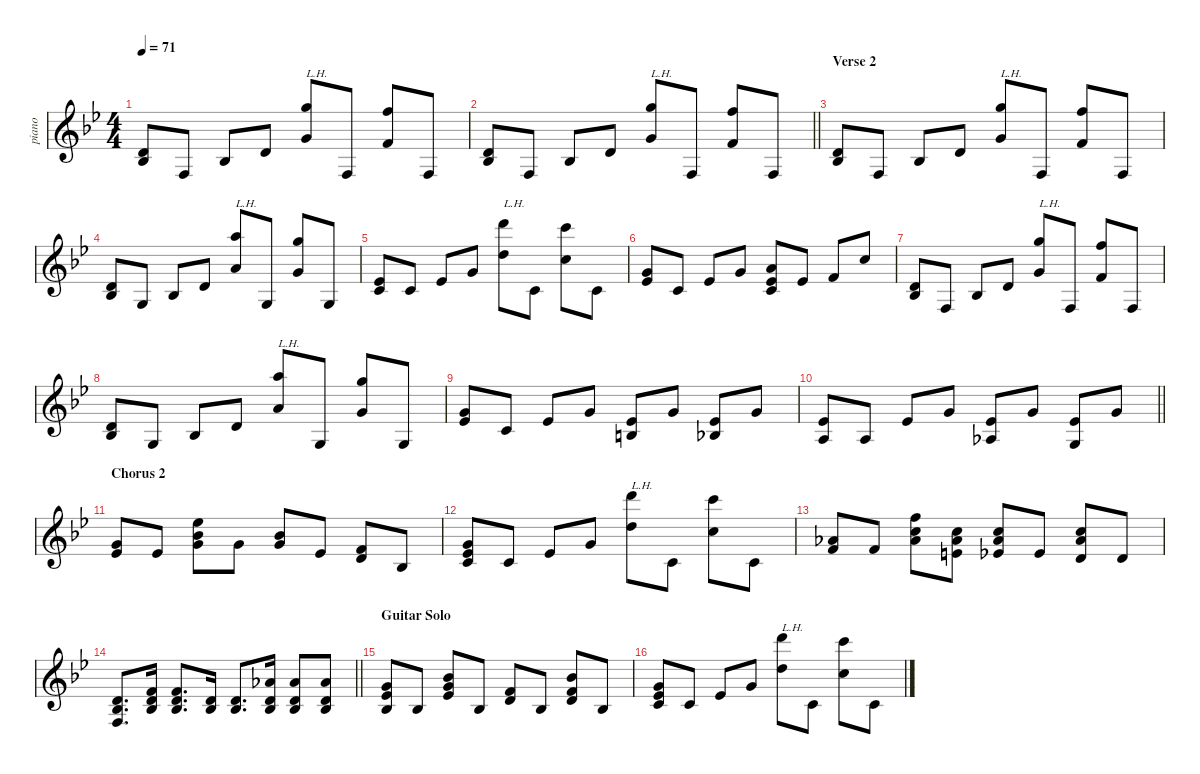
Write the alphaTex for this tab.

\defaultSystemsLayout 8
\hideDynamics
\bracketExtendMode nobrackets
\otherSystemsTrackNameOrientation horizontal
\track ("Piano (RH)-show" "piano") {mute instrument acousticgrandpiano}
\staff {score}
\tuning (F4 C4 F3 C3 F2 C2)
\ts (4 4)
\tempo 71
\clef g2
\ks gminor
(9.3{acc forcenatural} 10.4{acc b}).8{dy f beam Up} 5.4{acc forcenatural}.8{beam Up} 5.3{acc b}.8{beam Up} 9.3{acc forcenatural}.8{beam Up} (14.1{acc forcenatural} 14.3{acc forcenatural}).8{txt "L.H." dy mp beam Up} 0.3{acc forcenatural}.8{dy f beam Up} (17.2{acc forcenatural} 0.1{acc forcenatural}).8{dy mp beam Up} 0.3{acc forcenatural}.8{dy f beam Up} |
\barLineRight lightlight
(2.2{acc forcenatural} 5.3{acc b}).8{beam Up} 5.4{acc forcenatural}.8{beam Up} 5.3{acc b}.8{beam Up} 9.3{acc forcenatural}.8{beam Up} (14.1{acc forcenatural} 14.3{acc forcenatural}).8{txt "L.H." dy mf beam Up} 0.3{acc forcenatural}.8{dy f beam Up} (17.2{acc forcenatural} 0.1{acc forcenatural}).8{dy mf beam Up} 0.3{acc forcenatural}.8{dy f beam Up} |
\section ("" "Verse 2")
(2.2{acc forcenatural} 5.3{acc b}).8{beam Up} 5.4{acc forcenatural}.8{beam Up} 5.3{acc b}.8{beam Up} 9.3{acc forcenatural}.8{beam Up} (14.1{acc forcenatural} 14.3{acc forcenatural}).8{txt "L.H." beam Up} 0.3{acc forcenatural}.8{beam Up} (17.2{acc forcenatural} 0.1{acc forcenatural}).8{beam Up} 0.3{acc forcenatural}.8{beam Up} |
(2.2{acc forcenatural} 5.3{acc b}).8{beam Up} 2.3{acc forcenatural}.8{beam Up} 5.3{acc b}.8{beam Up} 9.3{acc forcenatural}.8{beam Up} (16.1{acc forcenatural} 16.3{acc forcenatural}).8{txt "L.H." beam Up} 14.5{acc forcenatural}.8{beam Up} (14.1{acc forcenatural} 14.3{acc forcenatural}).8{beam Up} 14.5{acc forcenatural}.8{beam Up} |
(0.2{acc forcenatural} 10.3{acc b}).8{beam Up} 0.2{acc forcenatural}.8{beam Up} 3.2{acc b}.8{beam Up} 7.2{acc forcenatural}.8{beam Up} (21.1{acc forcenatural} 21.3{acc forcenatural}).8{txt "L.H." beam Down} 0.2{acc forcenatural}.8{beam Down} (19.1{acc forcenatural} 19.3{acc forcenatural}).8{beam Down} 0.2{acc forcenatural}.8{beam Down} |
(2.1{acc forcenatural} 3.2{acc b}).8{beam Up} 0.2{acc forcenatural}.8{beam Up} 3.2{acc b}.8{beam Up} 2.1{acc forcenatural}.8{beam Up} (7.3{acc forcenatural} 4.1{acc forcenatural} 3.2{acc b}).8{beam Up} 3.2{acc b}.8{beam Up} 5.2{acc forcenatural}.8{beam Up} 7.1{acc forcenatural}.8{beam Up} |
(9.3{acc forcenatural} 10.4{acc b}).8{beam Up} 5.4{acc forcenatural}.8{beam Up} 5.3{acc b}.8{beam Up} 9.3{acc forcenatural}.8{beam Up} (14.1{acc forcenatural} 14.3{acc forcenatural}).8{txt "L.H." beam Up} 0.3{acc forcenatural}.8{beam Up} (17.2{acc forcenatural} 0.1{acc forcenatural}).8{beam Up} 0.3{acc forcenatural}.8{beam Up} |
(2.2{acc forcenatural} 5.3{acc b}).8{beam Up} 2.3{acc forcenatural}.8{beam Up} 5.3{acc b}.8{beam Up} 9.3{acc forcenatural}.8{beam Up} (16.1{acc forcenatural} 16.3{acc forcenatural}).8{txt "L.H." beam Up} 14.5{acc forcenatural}.8{beam Up} (14.1{acc forcenatural} 14.3{acc forcenatural}).8{beam Up} 2.3{acc forcenatural}.8{beam Up} |
(2.1{acc forcenatural} 3.2{acc b}).8{beam Up} 0.2{acc forcenatural}.8{beam Up} 3.2{acc b}.8{beam Up} 2.1{acc forcenatural}.8{beam Up} (3.2{acc b} 6.3{acc forcenatural}).8{beam Up} 2.1{acc forcenatural}.8{beam Up} (3.2{acc b} 5.3{acc b}).8{beam Up} 2.1{acc forcenatural}.8{beam Up} |
\barLineRight lightlight
(3.2{acc b} 4.3{acc forcenatural}).8{beam Up} 4.3{acc forcenatural}.8{beam Up} 3.2{acc b}.8{beam Up} 2.1{acc forcenatural}.8{beam Up} (3.2{acc b} 3.3{acc b}).8{beam Up} 2.1{acc forcenatural}.8{beam Up} (3.2{acc b} 2.3{acc forcenatural}).8{beam Up} 2.1{acc forcenatural}.8{beam Up} |
\section ("" "Chorus 2")
(2.1{acc forcenatural} 3.2{acc b}).8{beam Up} 3.2{acc b}.8{beam Up} (10.1{acc b} 10.2{acc b} 14.3{acc forcenatural}).8{beam Down} 14.3{acc forcenatural}.8{beam Down} (10.2{acc b} 14.3{acc forcenatural}).8{beam Up} 10.3{acc b}.8{beam Up} (0.1{acc forcenatural} 9.3{acc forcenatural}).8{beam Up} 10.4{acc b}.8{beam Up} |
(0.2{acc forcenatural} 14.3{acc forcenatural} 15.4{acc b}).8{beam Up} 0.2{acc forcenatural}.8{beam Up} 3.2{acc b}.8{beam Up} 2.1{acc forcenatural}.8{beam Up} (21.1{acc forcenatural} 21.3{acc forcenatural}).8{txt "L.H." beam Down} 0.2{acc forcenatural}.8{beam Down} (19.1{acc forcenatural} 19.3{acc forcenatural}).8{beam Down} 0.2{acc forcenatural}.8{beam Down} |
(8.2{acc b} 0.1{acc forcenatural}).8{beam Up} 0.1{acc forcenatural}.8{beam Up} (12.1{acc forcenatural} 12.2{acc forcenatural} 15.3{acc b}).8{beam Down} (12.2{acc forcenatural} 15.3{acc b} 16.4{acc forcenatural}).8{beam Down} (12.2{acc forcenatural} 15.3{acc b} 15.4{acc b}).8{beam Up} 15.4{acc b}.8{beam Up} (7.1{acc forcenatural} 8.2{acc b} 9.3{acc forcenatural}).8{beam Up} 2.2{acc forcenatural}.8{beam Up} |
\barLineRight lightlight
(5.4{acc forcenatural} 2.2{acc forcenatural} 5.3{acc b}).8{d beam Up} (0.1{acc forcenatural} 2.2{acc forcenatural} 5.3{acc b}).16{beam Up} (0.1{acc forcenatural} 2.2{acc forcenatural} 5.3{acc b}).8{d beam Up} (2.2{acc forcenatural} 5.3{acc b}).16{beam Up} (2.2{acc forcenatural} 5.3{acc b}).8{d beam Up} (3.1{acc b} 2.2{acc forcenatural} 5.3{acc b}).16{beam Up} (3.1{acc b} 2.2{acc forcenatural} 5.3{acc b}).8{beam Up} (3.1{acc b} 2.2{acc forcenatural} 5.3{acc b}).8{beam Up} |
\section ("" "Guitar Solo")
(2.1{acc forcenatural} 3.2{acc b} 5.3{acc b}).8{beam Up} 5.3{acc b}.8{beam Up} (17.3{acc b} 2.1{acc forcenatural} 3.2{acc b}).8{beam Up} 5.3{acc b}.8{beam Up} (0.1{acc forcenatural} 2.2{acc forcenatural}).8{beam Up} 5.3{acc b}.8{beam Up} (0.1{acc forcenatural} 10.2{acc b} 9.3{acc forcenatural}).8{beam Up} 10.4{acc b}.8{beam Up} |
(0.2{acc forcenatural} 14.3{acc forcenatural} 15.4{acc b}).8{beam Up} 0.2{acc forcenatural}.8{beam Up} 3.2{acc b}.8{beam Up} 2.1{acc forcenatural}.8{beam Up} (21.1{acc forcenatural} 21.3{acc forcenatural}).8{txt "L.H." beam Down} 0.2{acc forcenatural}.8{beam Down} (19.1{acc forcenatural} 19.3{acc forcenatural}).8{beam Down} 0.2{acc forcenatural}.8{beam Down}
